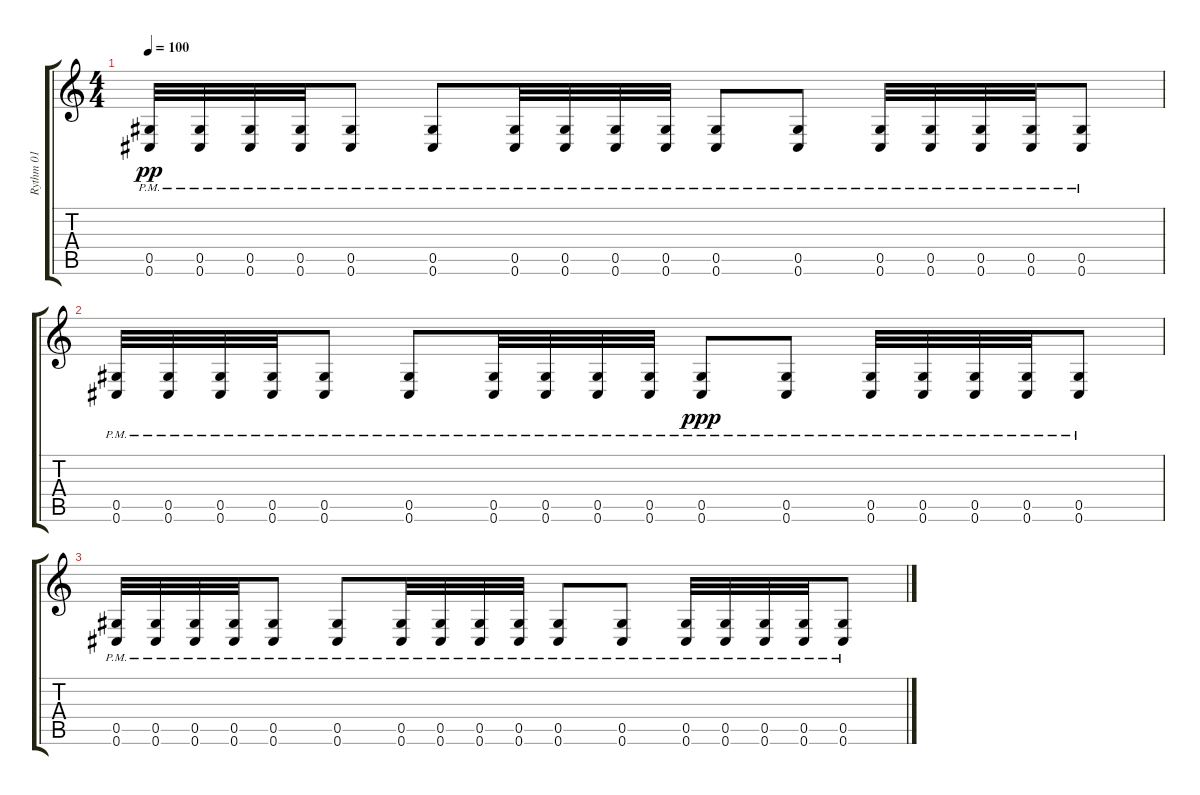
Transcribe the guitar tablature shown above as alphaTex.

\track ("Rythm 01" "Rythm 01") {instrument distortionguitar}
\staff {score tabs}
\tuning (Eb4 Bb3 Gb3 Db3 Ab2 Db2) {hide}
\ts (4 4)
\tempo 100
\clef g2
\ks c
(0.5{pm} 0.6{pm}).32{dy pp} (0.5{pm} 0.6{pm}).32 (0.5{pm} 0.6{pm}).32 (0.5{pm} 0.6{pm}).32 (0.5{pm} 0.6{pm}).8 (0.5{pm} 0.6{pm}).8 (0.5{pm} 0.6{pm}).32 (0.5{pm} 0.6{pm}).32 (0.5{pm} 0.6{pm}).32 (0.5{pm} 0.6{pm}).32 (0.5{pm} 0.6{pm}).8 (0.5{pm} 0.6{pm}).8 (0.5{pm} 0.6{pm}).32 (0.5{pm} 0.6{pm}).32 (0.5{pm} 0.6{pm}).32 (0.5{pm} 0.6{pm}).32 (0.5{pm} 0.6{pm}).8 |
(0.5{pm} 0.6{pm}).32 (0.5{pm} 0.6{pm}).32 (0.5{pm} 0.6{pm}).32 (0.5{pm} 0.6{pm}).32 (0.5{pm} 0.6{pm}).8 (0.5{pm} 0.6{pm}).8 (0.5{pm} 0.6{pm}).32 (0.5{pm} 0.6{pm}).32 (0.5{pm} 0.6{pm}).32 (0.5{pm} 0.6{pm}).32 (0.5{pm} 0.6{pm}).8{dy ppp} (0.5{pm} 0.6{pm}).8 (0.5{pm} 0.6{pm}).32 (0.5{pm} 0.6{pm}).32 (0.5{pm} 0.6{pm}).32 (0.5{pm} 0.6{pm}).32 (0.5{pm} 0.6{pm}).8 |
(0.5{pm} 0.6{pm}).32 (0.5{pm} 0.6{pm}).32 (0.5{pm} 0.6{pm}).32 (0.5{pm} 0.6{pm}).32 (0.5{pm} 0.6{pm}).8 (0.5{pm} 0.6{pm}).8 (0.5{pm} 0.6{pm}).32 (0.5{pm} 0.6{pm}).32 (0.5{pm} 0.6{pm}).32 (0.5{pm} 0.6{pm}).32 (0.5{pm} 0.6{pm}).8 (0.5{pm} 0.6{pm}).8 (0.5{pm} 0.6{pm}).32 (0.5{pm} 0.6{pm}).32 (0.5{pm} 0.6{pm}).32 (0.5{pm} 0.6{pm}).32 (0.5{pm} 0.6{pm}).8
